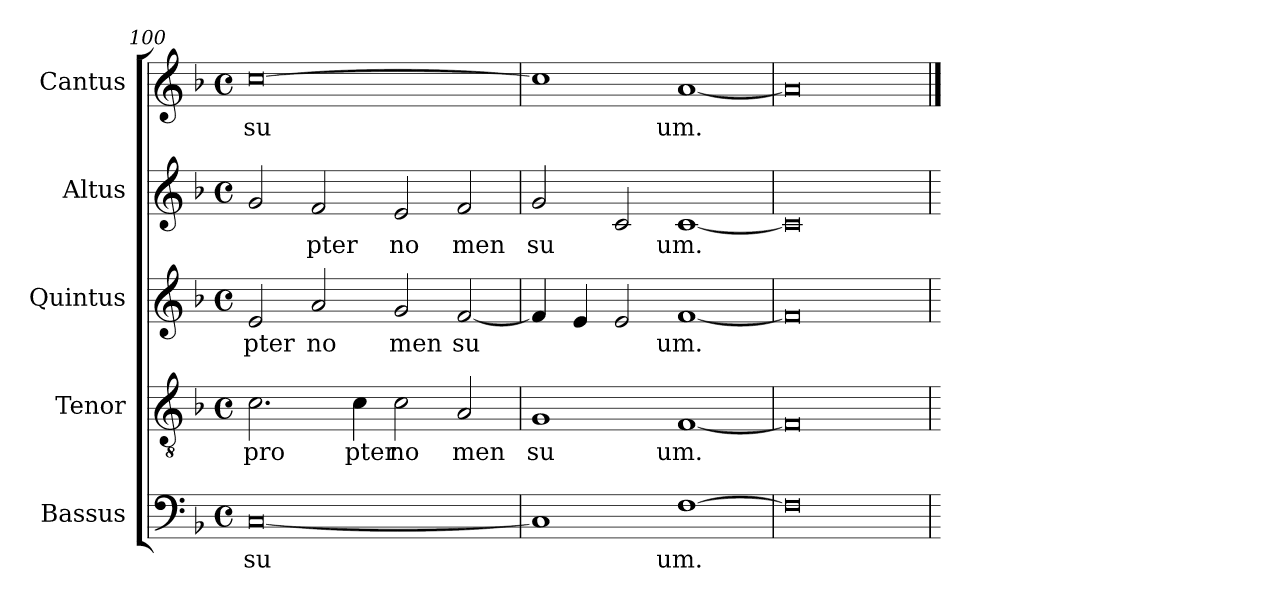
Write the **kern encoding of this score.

**kern	**text	**kern	**text	**kern	**text	**kern	**text	**kern	**text
*part5	*part5	*part4	*part4	*part3	*part3	*part2	*part2	*part1	*part1
*staff5	*staff5	*staff4	*staff4	*staff3	*staff3	*staff2	*staff2	*staff1	*staff1
*I"Bassus	*	*I"Tenor	*	*I"Quintus	*	*I"Altus	*	*I"Cantus	*
*clefF4	*	*clefGv2	*	*clefG2	*	*clefG2	*	*clefG2	*
*k[b-]	*	*k[b-]	*	*k[b-]	*	*k[b-]	*	*k[b-]	*
*F:	*	*F:	*	*F:	*	*F:	*	*F:	*
*M4/4	*	*M4/4	*	*M4/4	*	*M4/4	*	*M4/4	*
*met(c)	*	*met(c)	*	*met(c)	*	*met(c)	*	*met(c)	*
=100	=100	=100	=100	=100	=100	=100	=100	=100	=100
!	!LO:LY:b:cj	!	!LO:LY:b:cj	!	!LO:LY:b:cj	!	!	!	!LO:LY:b:cj
[<0C	su	2.c\	pro	2e/	pter	2g/	.	[>0cc	su
!	!	!	!	!	!LO:LY:b:cj	!	!LO:LY:b:cj	!	!
.	.	.	.	2a/	no	2f/	pter	.	.
!	!	!	!LO:LY:b:cj	!	!	!	!	!	!
.	.	4c\	pter	.	.	.	.	.	.
!	!	!	!LO:LY:b:cj	!	!LO:LY:b:cj	!	!LO:LY:b:cj	!	!
.	.	2c\	no	2g/	men	2e/	no	.	.
!	!	!	!LO:LY:b:cj	!	!LO:LY:b:cj	!	!LO:LY:b:cj	!	!
.	.	2A/	men	[<2f/	su	2f/	men	.	.
=101	=101	=101	=101	=101	=101	=101	=101	=101	=101
!	!	!	!LO:LY:b:cj	!	!	!	!LO:LY:b:cj	!	!
1C]	.	1G	su	4f/]	.	2g/	su	1cc]	.
.	.	.	.	4e/	.	.	.	.	.
.	.	.	.	2e/	.	2c/	.	.	.
!	!LO:LY:b	!	!LO:LY:b	!	!LO:LY:b	!	!LO:LY:b	!	!LO:LY:b
[>1F	um.	[<1F	um.	[<1f	um.	[<1c	um.	[<1a	um.
=102	=102	=102	=102	=102	=102	=102	=102	=102	=102
0F]	.	0F]	.	0f]	.	0c]	.	0a]	.
=	==	=	==	=	==	=	==	==	==
*-	*-	*-	*-	*-	*-	*-	*-	*-	*-
